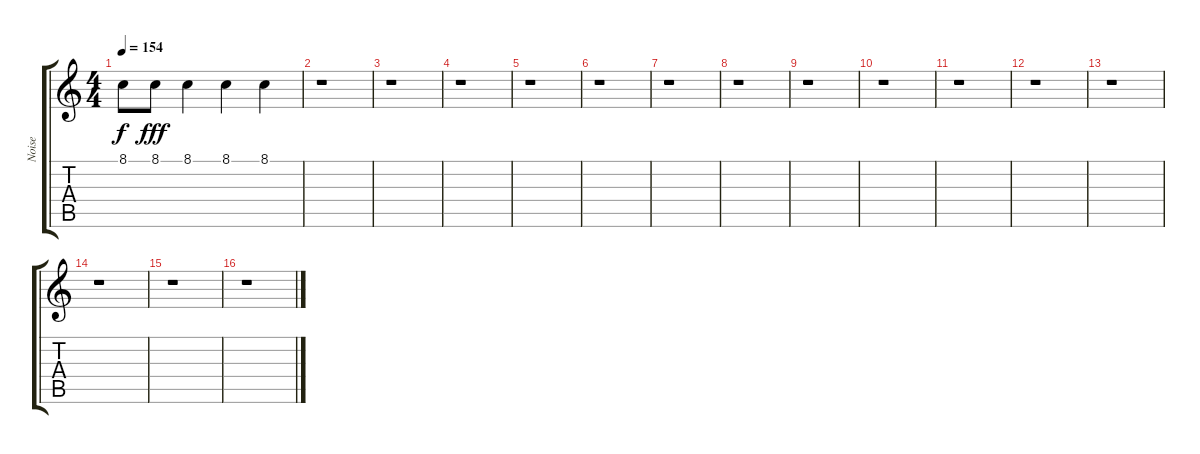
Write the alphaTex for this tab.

\track ("Noise" "Noise") {instrument oboe}
\staff {score tabs}
\tuning (E4 B3 G3 D3 A2 E2) {hide}
\ts (4 4)
\tempo 154
\clef g2
\ks c
8.1{t}.8{dy f} 8.1.8{dy fff} 8.1.4 8.1.4 8.1.4 |
r.1 |
r.1 |
r.1 |
r.1 |
r.1 |
r.1 |
r.1 |
r.1 |
r.1 |
r.1 |
r.1 |
r.1 |
r.1 |
r.1 |
r.1
